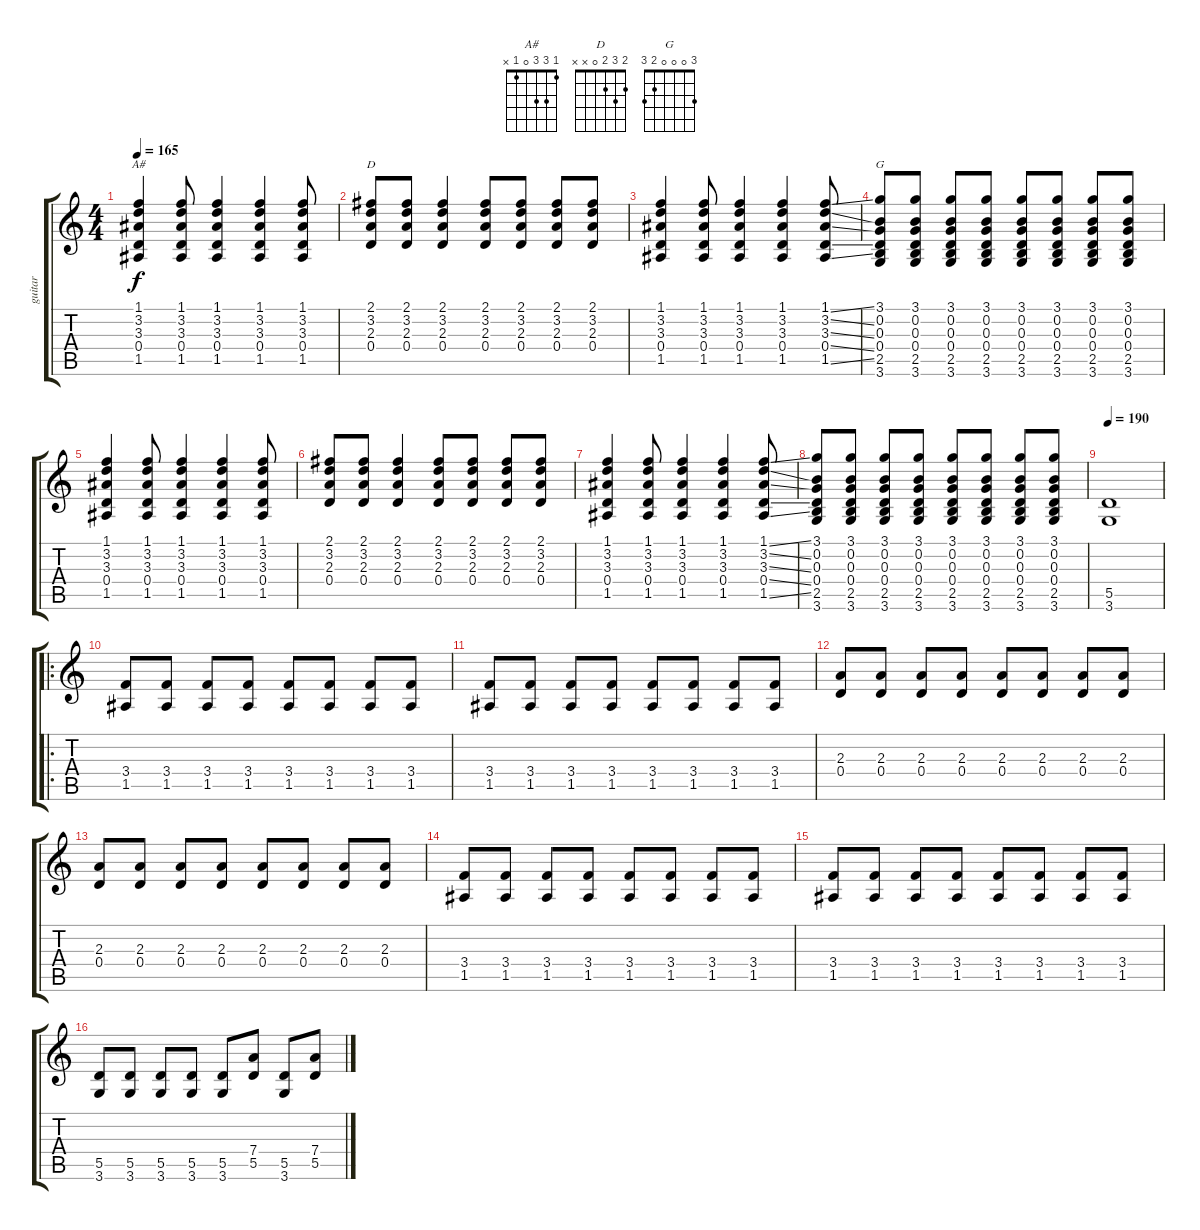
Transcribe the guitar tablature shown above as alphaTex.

\track ("guitar" "guitar") {instrument electricguitarjazz}
\staff {score tabs}
\tuning (E4 B3 G3 D3 A2 E2) {hide}
\chord ("A#" 1 3 3 0 1 x)
\chord ("D" 2 3 2 0 x x)
\chord ("G" 3 0 0 0 2 3)
\ts (4 4)
\tempo 165
\clef g2
\ks c
(1.1 3.2 3.3 0.4 1.5).4{ch "A#" dy f instrument electricguitarjazz} (1.1 3.2 3.3 0.4 1.5).8 (1.1 3.2 3.3 0.4 1.5).4 (1.1 3.2 3.3 0.4 1.5).4 (1.1 3.2 3.3 0.4 1.5).8 |
(2.1 3.2 2.3 0.4).8{ch "D"} (2.1 3.2 2.3 0.4).8 (2.1 3.2 2.3 0.4).4 (2.1 3.2 2.3 0.4).8 (2.1 3.2 2.3 0.4).8 (2.1 3.2 2.3 0.4).8 (2.1 3.2 2.3 0.4).8 |
(1.1 3.2 3.3 0.4 1.5).4 (1.1 3.2 3.3 0.4 1.5).8 (1.1 3.2 3.3 0.4 1.5).4 (1.1 3.2 3.3 0.4 1.5).4 (1.1{ss} 3.2{ss} 3.3{ss} 0.4{ss} 1.5{ss}).8 |
(3.1 0.2 0.3 0.4 2.5 3.6).8{ch "G"} (3.1 0.2 0.3 0.4 2.5 3.6).8 (3.1 0.2 0.3 0.4 2.5 3.6).8 (3.1 0.2 0.3 0.4 2.5 3.6).8 (3.1 0.2 0.3 0.4 2.5 3.6).8 (3.1 0.2 0.3 0.4 2.5 3.6).8 (3.1 0.2 0.3 0.4 2.5 3.6).8 (3.1 0.2 0.3 0.4 2.5 3.6).8 |
(1.1 3.2 3.3 0.4 1.5).4 (1.1 3.2 3.3 0.4 1.5).8 (1.1 3.2 3.3 0.4 1.5).4 (1.1 3.2 3.3 0.4 1.5).4 (1.1 3.2 3.3 0.4 1.5).8 |
(2.1 3.2 2.3 0.4).8 (2.1 3.2 2.3 0.4).8 (2.1 3.2 2.3 0.4).4 (2.1 3.2 2.3 0.4).8 (2.1 3.2 2.3 0.4).8 (2.1 3.2 2.3 0.4).8 (2.1 3.2 2.3 0.4).8 |
(1.1 3.2 3.3 0.4 1.5).4 (1.1 3.2 3.3 0.4 1.5).8 (1.1 3.2 3.3 0.4 1.5).4 (1.1 3.2 3.3 0.4 1.5).4 (1.1{ss} 3.2{ss} 3.3{ss} 0.4{ss} 1.5{ss}).8 |
(3.1 0.2 0.3 0.4 2.5 3.6).8 (3.1 0.2 0.3 0.4 2.5 3.6).8 (3.1 0.2 0.3 0.4 2.5 3.6).8 (3.1 0.2 0.3 0.4 2.5 3.6).8 (3.1 0.2 0.3 0.4 2.5 3.6).8 (3.1 0.2 0.3 0.4 2.5 3.6).8 (3.1 0.2 0.3 0.4 2.5 3.6).8 (3.1 0.2 0.3 0.4 2.5 3.6).8 |
\tempo 190
(5.5 3.6).1{instrument distortionguitar} |
\ro
(3.4 1.5).8 (3.4 1.5).8 (3.4 1.5).8 (3.4 1.5).8 (3.4 1.5).8 (3.4 1.5).8 (3.4 1.5).8 (3.4 1.5).8 |
(3.4 1.5).8 (3.4 1.5).8 (3.4 1.5).8 (3.4 1.5).8 (3.4 1.5).8 (3.4 1.5).8 (3.4 1.5).8 (3.4 1.5).8 |
(2.3 0.4).8 (2.3 0.4).8 (2.3 0.4).8 (2.3 0.4).8 (2.3 0.4).8 (2.3 0.4).8 (2.3 0.4).8 (2.3 0.4).8 |
(2.3 0.4).8 (2.3 0.4).8 (2.3 0.4).8 (2.3 0.4).8 (2.3 0.4).8 (2.3 0.4).8 (2.3 0.4).8 (2.3 0.4).8 |
(3.4 1.5).8 (3.4 1.5).8 (3.4 1.5).8 (3.4 1.5).8 (3.4 1.5).8 (3.4 1.5).8 (3.4 1.5).8 (3.4 1.5).8 |
(3.4 1.5).8 (3.4 1.5).8 (3.4 1.5).8 (3.4 1.5).8 (3.4 1.5).8 (3.4 1.5).8 (3.4 1.5).8 (3.4 1.5).8 |
(5.5 3.6).8 (5.5 3.6).8 (5.5 3.6).8 (5.5 3.6).8 (5.5 3.6).8 (7.4 5.5).8 (5.5 3.6).8 (7.4 5.5).8
